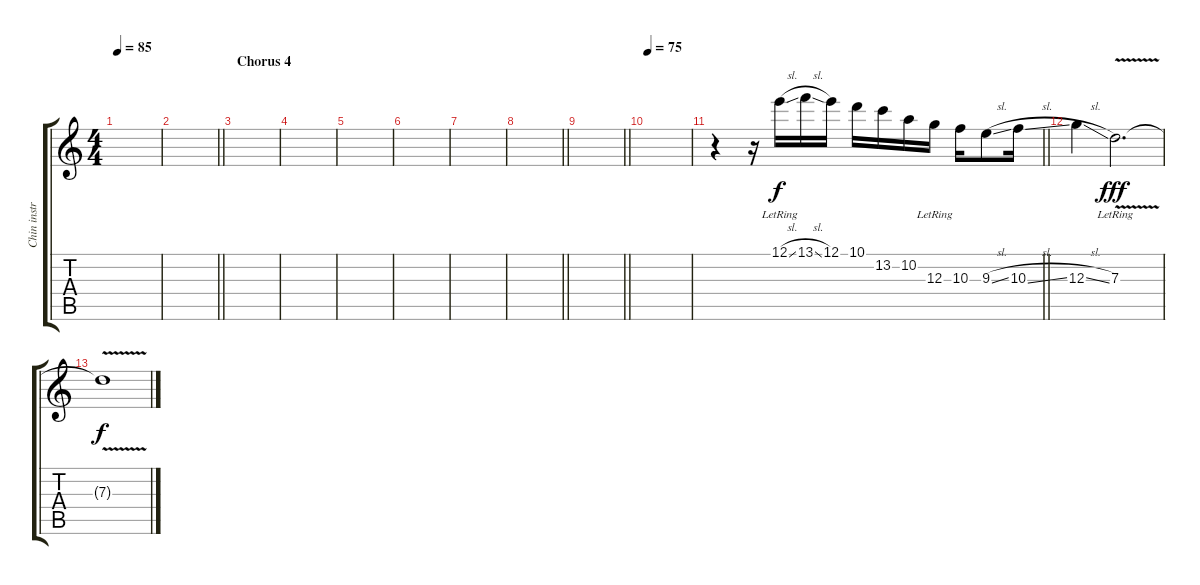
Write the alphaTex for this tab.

\track ("Chin instrumental" "Chin instr") {instrument acousticguitarnylon}
\staff {score tabs}
\tuning (E4 B3 G3 D3 A2 E2) {hide}
\ts (4 4)
\tempo 85
\clef g2
\ks c
|
\barLineRight lightlight
|
\section ("" "Chorus 4")
|
|
|
|
|
\barLineRight lightlight
|
\barLineRight lightlight
|
\tempo 75
|
\barLineRight lightlight
r.4 r.16 12.1{sl lr}.16 13.1{sl lr}.16 12.1.16 10.1.16 13.2.16 10.2.16 12.3{lr}.16 10.3.16 9.3{sl}.8{dy f} 10.3{sl}.16 |
12.3{sl}.4 7.3{v lr}.2{d dy fff} |
7.3{t}.1{dy f}
